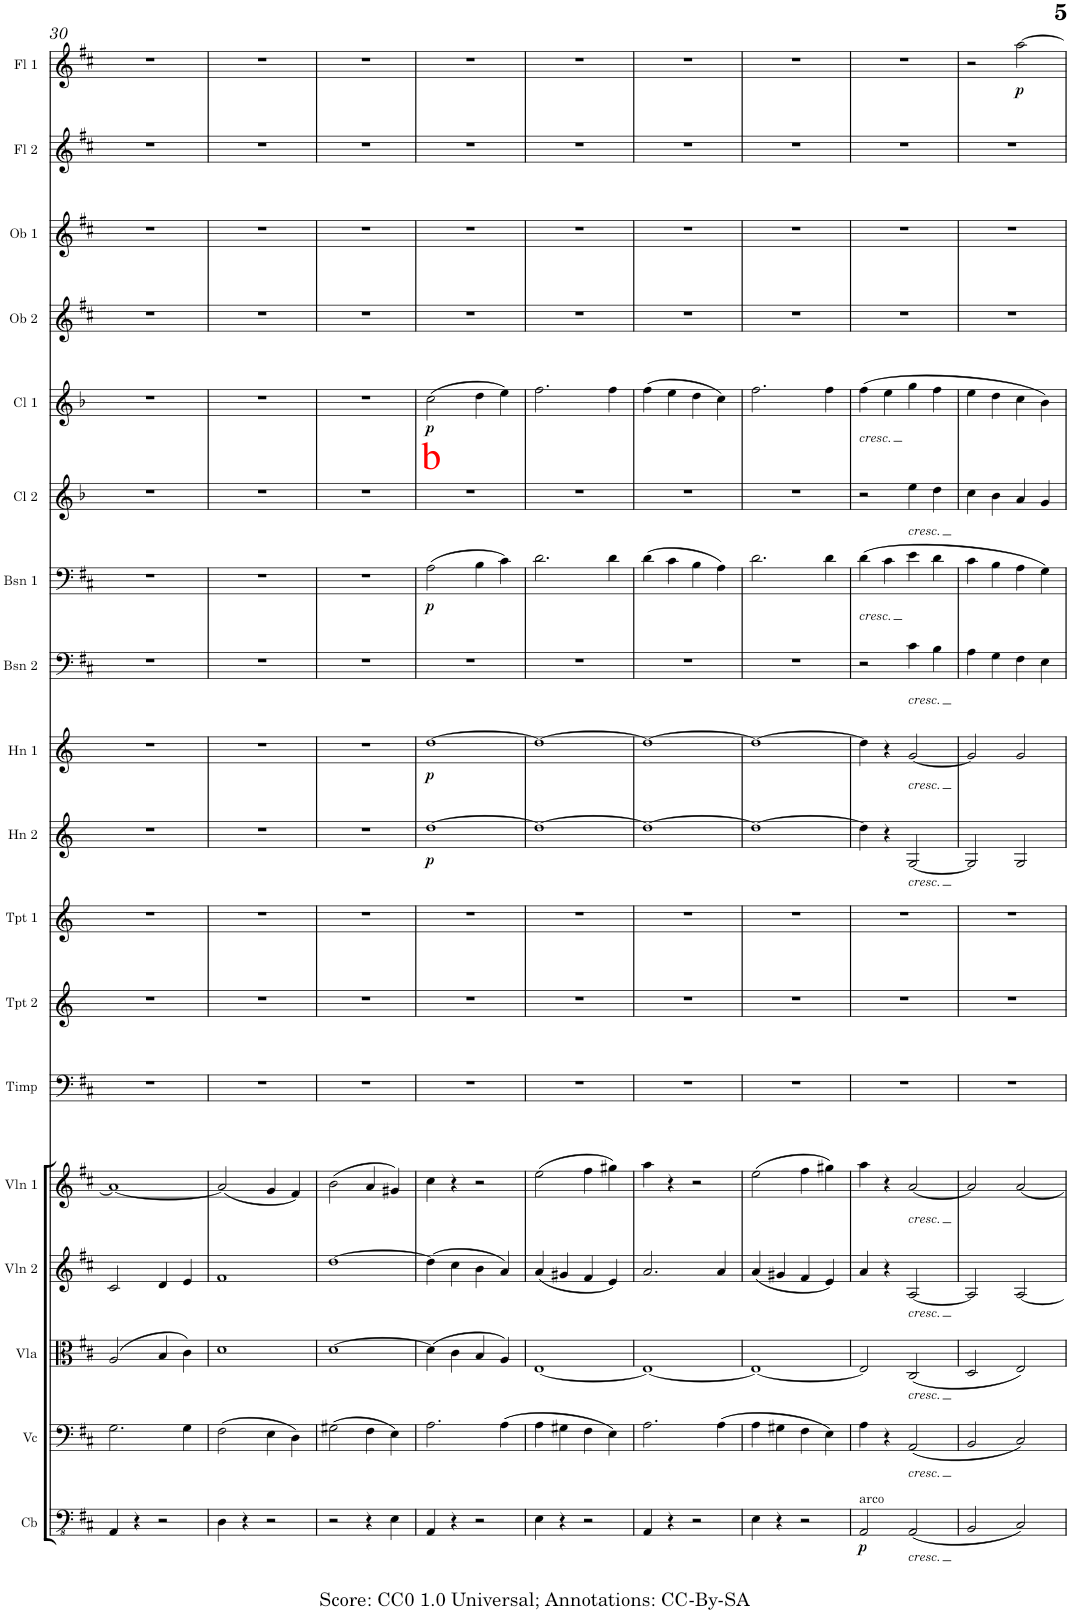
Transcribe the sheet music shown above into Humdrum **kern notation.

**kern	**dynam	**kern	**kern	**kern	**kern	**kern	**kern	**kern	**kern	**dynam	**kern	**dynam	**kern	**kern	**dynam	**kern	**kern	**text	**dynam	**kern	**kern	**kern	**kern	**dynam
*part18	*part18	*part17	*part16	*part15	*part14	*part13	*part12	*part11	*part10	*part10	*part9	*part9	*part8	*part7	*part7	*part6	*part5	*part5	*part5	*part4	*part3	*part2	*part1	*part1
*staff18	*staff18	*staff17	*staff16	*staff15	*staff14	*staff13	*staff12	*staff11	*staff10	*staff10	*staff9	*staff9	*staff8	*staff7	*staff7	*staff6	*staff5	*staff5	*staff5	*staff4	*staff3	*staff2	*staff1	*staff1
*I"Contrabass	*	*I"Violoncello	*I"Viola	*I"Violin 2	*I"Violin 1	*I"Timpani	*I"D Trumpet 2	*I"D Trumpet 1	*I"D Horn 2	*	*I"D Horn 1	*	*I"Bassoon 2	*I"Bassoon 1	*	*I"A Clarinet 2	*I"A Clarinet 1	*	*	*I"Oboe 2	*I"Oboe 1	*I"Flute 2	*I"Flute 1	*
*I'Cb	*	*I'Vc	*I'Vla	*I'Vln 2	*I'Vln 1	*I'Timp	*I'Tpt 2	*I'Tpt 1	*I'Hn 2	*	*I'Hn 1	*	*I'Bsn 2	*I'Bsn 1	*	*I'Cl 2	*I'Cl 1	*	*	*I'Ob 2	*I'Ob 1	*I'Fl 2	*I'Fl 1	*
!!LO:PB:g=z
*clefFv4	*	*clefF4	*clefC3	*clefG2	*clefG2	*clefF4	*clefG2	*clefG2	*clefG2	*	*clefG2	*	*clefF4	*clefF4	*	*clefG2	*clefG2	*	*	*clefG2	*clefG2	*clefG2	*clefG2	*
*	*	*	*	*	*	*	*Trd-1c-2	*Trd-1c-2	*Trd6c10	*	*Trd6c10	*	*	*	*	*Trd2c3	*Trd2c3	*	*	*	*	*	*	*
*k[f#c#]	*	*k[f#c#]	*k[f#c#]	*k[f#c#]	*k[f#c#]	*k[f#c#]	*k[]	*k[]	*k[]	*	*k[]	*	*k[f#c#]	*k[f#c#]	*	*k[b-]	*k[b-]	*	*	*k[f#c#]	*k[f#c#]	*k[f#c#]	*k[f#c#]	*
*M2/2	*	*M2/2	*M2/2	*M2/2	*M2/2	*M2/2	*M2/2	*M2/2	*M2/2	*	*M2/2	*	*M2/2	*M2/2	*	*M2/2	*M2/2	*	*	*M2/2	*M2/2	*M2/2	*M2/2	*
*met(c|)	*	*met(c|)	*met(c|)	*met(c|)	*met(c|)	*met(c|)	*met(c|)	*met(c|)	*met(c|)	*	*met(c|)	*	*met(c|)	*met(c|)	*	*met(c|)	*met(c|)	*	*	*met(c|)	*met(c|)	*met(c|)	*met(c|)	*
=30	=30	=30	=30	=30	=30	=30	=30	=30	=30	=30	=30	=30	=30	=30	=30	=30	=30	=30	=30	=30	=30	=30	=30	=30
4AAA/	.	2.G\	(2A/	2c#/	1a_	1r	1r	1r	1r	.	1r	.	1r	1r	.	1r	1r	.	.	1r	1r	1r	1r	.
4r	.	.	.	.	.	.	.	.	.	.	.	.	.	.	.	.	.	.	.	.	.	.	.	.
2r	.	.	4B/	4d/	.	.	.	.	.	.	.	.	.	.	.	.	.	.	.	.	.	.	.	.
.	.	4G\	4c#\)	4e/	.	.	.	.	.	.	.	.	.	.	.	.	.	.	.	.	.	.	.	.
=31	=31	=31	=31	=31	=31	=31	=31	=31	=31	=31	=31	=31	=31	=31	=31	=31	=31	=31	=31	=31	=31	=31	=31	=31
4DD\	.	(2F#\	1d	1f#	(2a/]	1r	1r	1r	1r	.	1r	.	1r	1r	.	1r	1r	.	.	1r	1r	1r	1r	.
4r	.	.	.	.	.	.	.	.	.	.	.	.	.	.	.	.	.	.	.	.	.	.	.	.
2r	.	4E\	.	.	4g/	.	.	.	.	.	.	.	.	.	.	.	.	.	.	.	.	.	.	.
.	.	4D\)	.	.	4f#/)	.	.	.	.	.	.	.	.	.	.	.	.	.	.	.	.	.	.	.
=32	=32	=32	=32	=32	=32	=32	=32	=32	=32	=32	=32	=32	=32	=32	=32	=32	=32	=32	=32	=32	=32	=32	=32	=32
2r	.	(2G#X\	[1d	[1dd	(2b\	1r	1r	1r	1r	.	1r	.	1r	1r	.	1r	1r	.	.	1r	1r	1r	1r	.
4r	.	4F#\	.	.	4a/	.	.	.	.	.	.	.	.	.	.	.	.	.	.	.	.	.	.	.
4EE\	.	4E\)	.	.	4g#X/)	.	.	.	.	.	.	.	.	.	.	.	.	.	.	.	.	.	.	.
=33	=33	=33	=33	=33	=33	=33	=33	=33	=33	=33	=33	=33	=33	=33	=33	=33	=33	=33	=33	=33	=33	=33	=33	=33
!	!	!	!	!	!	!	!	!	!	!LO:DY:b	!	!LO:DY:b	!	!	!LO:DY:b	!	!	!LO:LY:b:color=#FF0000	!LO:DY:b	!	!	!	!	!
4AAA/	.	2.A\	(4d\]	(4dd\]	4cc#\	1r	1r	1r	[1dd	p	[1dd	p	1r	(2A\	p	1r	(2cc\	b	p	1r	1r	1r	1r	.
4r	.	.	4c#\	4cc#\	4r	.	.	.	.	.	.	.	.	.	.	.	.	.	.	.	.	.	.	.
2r	.	.	4B/	4b\	2r	.	.	.	.	.	.	.	.	4B\	.	.	4dd\	.	.	.	.	.	.	.
.	.	(4A\	4A/)	4a/)	.	.	.	.	.	.	.	.	.	4c#\)	.	.	4ee\)	.	.	.	.	.	.	.
=34	=34	=34	=34	=34	=34	=34	=34	=34	=34	=34	=34	=34	=34	=34	=34	=34	=34	=34	=34	=34	=34	=34	=34	=34
4EE\	.	4A\	[1E	(4a/	(2ee\	1r	1r	1r	1dd_	.	1dd_	.	1r	2.d\	.	1r	2.ff\	.	.	1r	1r	1r	1r	.
4r	.	4G#X\	.	4g#X/	.	.	.	.	.	.	.	.	.	.	.	.	.	.	.	.	.	.	.	.
2r	.	4F#\	.	4f#/	4ff#\	.	.	.	.	.	.	.	.	.	.	.	.	.	.	.	.	.	.	.
.	.	4E\)	.	4e/)	4gg#X\)	.	.	.	.	.	.	.	.	4d\	.	.	4ff\	.	.	.	.	.	.	.
=35	=35	=35	=35	=35	=35	=35	=35	=35	=35	=35	=35	=35	=35	=35	=35	=35	=35	=35	=35	=35	=35	=35	=35	=35
4AAA/	.	2.A\	1E_	2.a/	4aa\	1r	1r	1r	1dd_	.	1dd_	.	1r	(4d\	.	1r	(4ff\	.	.	1r	1r	1r	1r	.
4r	.	.	.	.	4r	.	.	.	.	.	.	.	.	4c#\	.	.	4ee\	.	.	.	.	.	.	.
2r	.	.	.	.	2r	.	.	.	.	.	.	.	.	4B\	.	.	4dd\	.	.	.	.	.	.	.
.	.	(4A\	.	4a/	.	.	.	.	.	.	.	.	.	4A\)	.	.	4cc\)	.	.	.	.	.	.	.
=36	=36	=36	=36	=36	=36	=36	=36	=36	=36	=36	=36	=36	=36	=36	=36	=36	=36	=36	=36	=36	=36	=36	=36	=36
4EE\	.	4A\	1E_	(4a/	(2ee\	1r	1r	1r	1dd_	.	1dd_	.	1r	2.d\	.	1r	2.ff\	.	.	1r	1r	1r	1r	.
4r	.	4G#X\	.	4g#X/	.	.	.	.	.	.	.	.	.	.	.	.	.	.	.	.	.	.	.	.
2r	.	4F#\	.	4f#/	4ff#\	.	.	.	.	.	.	.	.	.	.	.	.	.	.	.	.	.	.	.
.	.	4E\)	.	4e/)	4gg#X\)	.	.	.	.	.	.	.	.	4d\	.	.	4ff\	.	.	.	.	.	.	.
=37	=37	=37	=37	=37	=37	=37	=37	=37	=37	=37	=37	=37	=37	=37	=37	=37	=37	=37	=37	=37	=37	=37	=37	=37
!	!	!	!	!	!	!	!	!	!	!	!	!	!	!	!	!	!LO:TX:b:i:t=cresc.	!	!	!	!	!	!	!
!	!	!	!	!	!	!	!	!	!	!	!	!	!	!LO:TX:b:i:t=cresc.	!	!	!	!	!	!	!	!	!	!
!LO:TX:a:t=arco	!	!	!	!	!	!	!	!	!	!	!	!	!	!	!	!	!	!	!	!	!	!	!	!
!	!LO:DY:b	!	!	!	!	!	!	!	!	!	!	!	!	!	!	!	!	!	!	!	!	!	!	!
2AAA/	p	4A\	2E/]	4a/	4aa\	1r	1r	1r	4dd\]	.	4dd\]	.	2r	(4d\	.	2r	(4ff\	.	.	1r	1r	1r	1r	.
.	.	4r	.	4r	4r	.	.	.	4r	.	4r	.	.	4c#\	.	.	4ee\	.	.	.	.	.	.	.
!	!	!	!	!	!	!	!	!	!	!	!	!	!	!	!	!LO:TX:b:i:t=cresc.	!	!	!	!	!	!	!	!
!	!	!	!	!	!	!	!	!	!	!	!	!	!LO:TX:b:i:t=cresc.	!	!	!	!	!	!	!	!	!	!	!
!	!	!	!	!	!	!	!	!	!	!	!LO:TX:b:i:t=cresc.	!	!	!	!	!	!	!	!	!	!	!	!	!
!	!	!	!	!	!	!	!	!	!LO:TX:b:i:t=cresc.	!	!	!	!	!	!	!	!	!	!	!	!	!	!	!
!	!	!	!	!	!LO:TX:b:i:t=cresc.	!	!	!	!	!	!	!	!	!	!	!	!	!	!	!	!	!	!	!
!	!	!	!	!LO:TX:b:i:t=cresc.	!	!	!	!	!	!	!	!	!	!	!	!	!	!	!	!	!	!	!	!
!	!	!	!LO:TX:b:i:t=cresc.	!	!	!	!	!	!	!	!	!	!	!	!	!	!	!	!	!	!	!	!	!
!	!	!LO:TX:b:i:t=cresc.	!	!	!	!	!	!	!	!	!	!	!	!	!	!	!	!	!	!	!	!	!	!
!LO:TX:b:i:t=cresc.	!	!	!	!	!	!	!	!	!	!	!	!	!	!	!	!	!	!	!	!	!	!	!	!
(2AAA/	.	(2AA/	(2C#/	[2A/	[2a/	.	.	.	[2G/	.	[2g/	.	4c#\	4e\	.	4ee\	4gg\	.	.	.	.	.	.	.
.	.	.	.	.	.	.	.	.	.	.	.	.	4B\	4d\	.	4dd\	4ff\	.	.	.	.	.	.	.
=38	=38	=38	=38	=38	=38	=38	=38	=38	=38	=38	=38	=38	=38	=38	=38	=38	=38	=38	=38	=38	=38	=38	=38	=38
2BBB/	.	2BB/	2D/	2A/]	2a/]	1r	1r	1r	2G/]	.	2g/]	.	4A\	4c#\	.	4cc\	4ee\	.	.	1r	1r	1r	2r	.
.	.	.	.	.	.	.	.	.	.	.	.	.	4G\	4B\	.	4b-\	4dd\	.	.	.	.	.	.	.
!	!	!	!	!	!	!	!	!	!	!	!	!	!	!	!	!	!	!	!	!	!	!	!	!LO:DY:b
2CC#/)	.	2C#/)	2E/)	[2A/	[2a/	.	.	.	2G/	.	2g/	.	4F#\	4A\	.	4a/	4cc\	.	.	.	.	.	[2aa\	p
.	.	.	.	.	.	.	.	.	.	.	.	.	4E\	4G\)	.	4g/	4b-\)	.	.	.	.	.	.	.
=	=	=	=	=	=	=	=	=	=	=	=	=	=	=	=	=	=	=	=	=	=	=	=	=
*-	*-	*-	*-	*-	*-	*-	*-	*-	*-	*-	*-	*-	*-	*-	*-	*-	*-	*-	*-	*-	*-	*-	*-	*-
